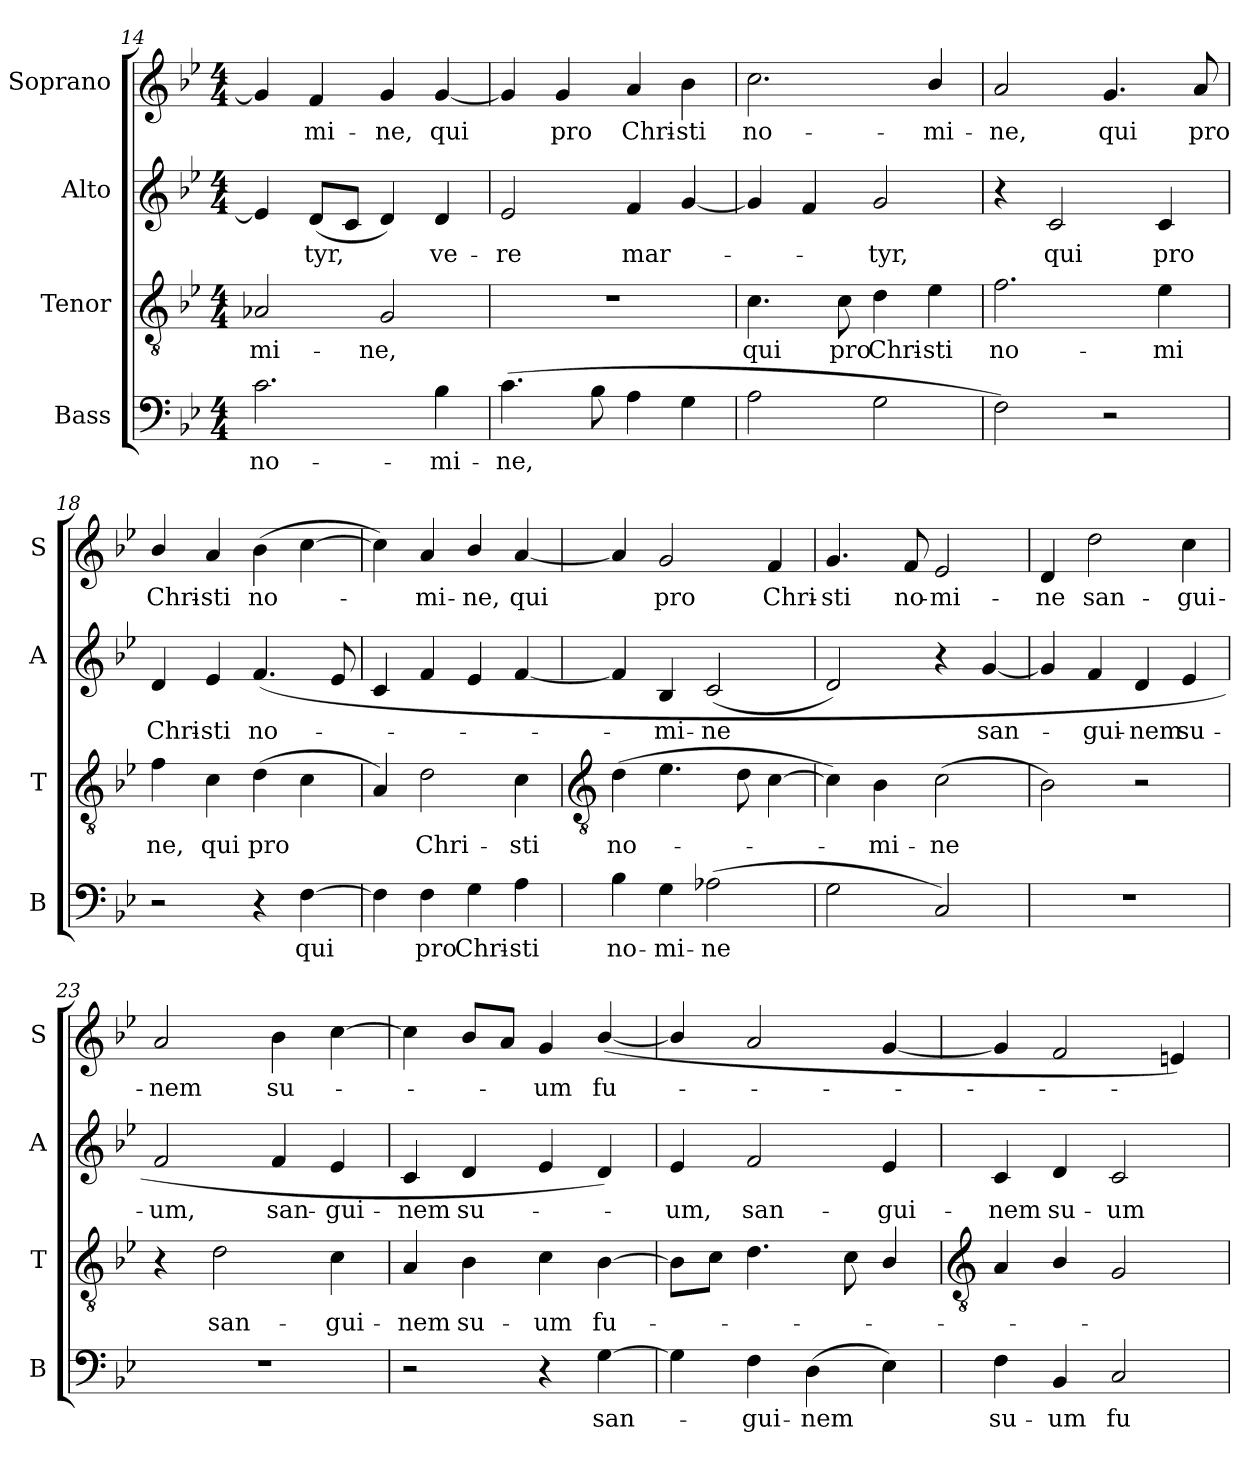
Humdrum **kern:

**kern	**text	**kern	**text	**kern	**text	**kern	**text
*part4	*part4	*part3	*part3	*part2	*part2	*part1	*part1
*staff4	*staff4	*staff3	*staff3	*staff2	*staff2	*staff1	*staff1
*I"Bass	*	*I"Tenor	*	*I"Alto	*	*I"Soprano	*
*I'B	*	*I'T	*	*I'A	*	*I'S	*
!!LO:LB:g=z
*clefF4	*	*clefGv2	*	*clefG2	*	*clefG2	*
*k[b-e-]	*	*k[b-e-]	*	*k[b-e-]	*	*k[b-e-]	*
*B-:	*	*B-:	*	*B-:	*	*B-:	*
*M4/4	*	*M4/4	*	*M4/4	*	*M4/4	*
=14	=14	=14	=14	=14	=14	=14	=14
!	!LO:LY:b	!	!LO:LY:b	!	!	!	!
2.c	no-	2A-X	-mi-	4e-]	.	4g]	.
!	!	!	!	!	!LO:LY:b	!	!LO:LY:b
.	.	.	.	(<8dL	tyr,	4f	mi-
.	.	.	.	8cJ	.	.	.
!	!	!	!LO:LY:b	!	!	!	!LO:LY:b
.	.	2G	-ne,	4d)	.	4g	-ne,
!	!LO:LY:b	!	!	!	!LO:LY:b	!	!LO:LY:b
4B-	-mi-	.	.	4d	ve-	[4g	qui
=15	=15	=15	=15	=15	=15	=15	=15
!	!LO:LY:b	!	!	!	!LO:LY:b	!	!
(>4.c	-ne,	1r	.	2e-	-re	4g]	.
!	!	!	!	!	!	!	!LO:LY:b
.	.	.	.	.	.	4g	pro
8B-	.	.	.	.	.	.	.
!	!	!	!	!	!LO:LY:b	!	!LO:LY:b
4A	.	.	.	4f	mar-	4a	Chri-
!	!	!	!	!	!	!	!LO:LY:b
4G	.	.	.	[4g	.	4b-	-sti
=16	=16	=16	=16	=16	=16	=16	=16
!	!	!	!LO:LY:b	!	!	!	!LO:LY:b
2A	.	4.c	qui	4g]	.	2.cc	no-
.	.	.	.	4f	.	.	.
!	!	!	!LO:LY:b	!	!	!	!
.	.	8c	pro	.	.	.	.
!	!	!	!LO:LY:b	!	!LO:LY:b	!	!
2G	.	4d	Chri-	2g	tyr,	.	.
!	!	!	!LO:LY:b	!	!	!	!LO:LY:b
.	.	4e-	-sti	.	.	4b-/	-mi-
=17	=17	=17	=17	=17	=17	=17	=17
!	!	!	!LO:LY:b	!	!	!	!LO:LY:b
2F)	.	2.f	no-	4r	.	2a	-ne,
!	!	!	!	!	!LO:LY:b	!	!
.	.	.	.	2c	qui	.	.
!	!	!	!	!	!	!	!LO:LY:b
2r	.	.	.	.	.	4.g	qui
!	!	!	!LO:LY:b	!	!LO:LY:b	!	!
.	.	4e-	-mi	4c	pro	.	.
!	!	!	!	!	!	!	!LO:LY:b
.	.	.	.	.	.	8a	pro
=18	=18	=18	=18	=18	=18	=18	=18
!	!	!	!LO:LY:b	!	!LO:LY:b	!	!LO:LY:b
2r	.	4f	ne,	4d	Chri-	4b-/	Chri-
!	!	!	!LO:LY:b	!	!LO:LY:b	!	!LO:LY:b
.	.	4c	qui	4e-	-sti	4a	-sti
!	!	!	!LO:LY:b	!	!LO:LY:b	!	!LO:LY:b
4r	.	(>4d	pro	(<4.f	no-	(>4b-	no-
!	!LO:LY:b	!	!	!	!	!	!
[4F	qui	4c	.	.	.	[4cc	.
.	.	.	.	8e-	.	.	.
=19	=19	=19	=19	=19	=19	=19	=19
4F]	.	4A)	.	4c	.	4cc])	.
!	!LO:LY:b	!	!LO:LY:b	!	!	!	!LO:LY:b
4F	pro	2d	Chri-	4f	.	4a	mi-
!	!LO:LY:b	!	!	!	!	!	!LO:LY:b
4G	Chri-	.	.	4e-	.	4b-/	-ne,
!	!LO:LY:b	!	!LO:LY:b	!	!	!	!LO:LY:b
4A	-sti	4c	-sti	[4f	.	[4a	qui
!!LO:LB:g=z
=20	=20	=20	=20	=20	=20	=20	=20
*	*	*clefGv2	*	*	*	*	*
!	!LO:LY:b	!	!LO:LY:b	!	!	!	!
4B-	no-	(>4d	no-	4f]	.	4a]	.
!	!LO:LY:b	!	!	!	!LO:LY:b	!	!LO:LY:b
4G	-mi-	4.e-	.	4B-	mi-	2g	pro
!	!LO:LY:b	!	!	!	!LO:LY:b	!	!
(>2A-X	-ne	.	.	(<2c	-ne	.	.
.	.	8d	.	.	.	.	.
!	!	!	!	!	!	!	!LO:LY:b
.	.	[4c	.	.	.	4f	Chri-
=21	=21	=21	=21	=21	=21	=21	=21
!	!	!	!	!	!	!	!LO:LY:b
2G	.	4c])	.	2d)	.	4.g	-sti
!	!	!	!LO:LY:b	!	!	!	!
.	.	4B-	mi-	.	.	.	.
!	!	!	!	!	!	!	!LO:LY:b
.	.	.	.	.	.	8f	no-
!	!	!	!LO:LY:b	!	!	!	!LO:LY:b
2C)	.	(>2c	-ne	4r	.	2e-	-mi-
!	!	!	!	!	!LO:LY:b	!	!
.	.	.	.	[4g	san-	.	.
=22	=22	=22	=22	=22	=22	=22	=22
!	!	!	!	!	!	!	!LO:LY:b
1r	.	2B-)	.	4g]	.	4d	-ne
!	!	!	!	!	!LO:LY:b	!	!LO:LY:b
.	.	.	.	4f	gui-	2dd	san-
!	!	!	!	!	!LO:LY:b	!	!
.	.	2r	.	4d	-nem	.	.
!	!	!	!	!	!LO:LY:b	!	!LO:LY:b
.	.	.	.	4e-	su-	4cc	-gui-
=23	=23	=23	=23	=23	=23	=23	=23
!	!	!	!	!	!LO:LY:b	!	!LO:LY:b
1r	.	4r	.	2f	-um,	2a	-nem
!	!	!	!LO:LY:b	!	!	!	!
.	.	2d	san-	.	.	.	.
!	!	!	!	!	!LO:LY:b	!	!LO:LY:b
.	.	.	.	4f	san-	4b-	su-
!	!	!	!LO:LY:b	!	!LO:LY:b	!	!
.	.	4c	-gui-	4e-	-gui-	[4cc	.
=24	=24	=24	=24	=24	=24	=24	=24
!	!	!	!LO:LY:b	!	!LO:LY:b	!	!
2r	.	4A	-nem	4c	-nem	4cc]	.
!	!	!	!LO:LY:b	!	!LO:LY:b	!	!
.	.	4B-	su-	4d	su-	8b-L	.
.	.	.	.	.	.	8aJ	.
!	!	!	!LO:LY:b	!	!	!	!LO:LY:b
4r	.	4c	-um	4e-	.	4g	um
!	!LO:LY:b	!	!LO:LY:b	!	!	!	!LO:LY:b
[4G	san-	[4B-	fu-	4d)	.	(<[4b-/	fu-
=25	=25	=25	=25	=25	=25	=25	=25
!	!	!	!	!	!LO:LY:b	!	!
4G]	.	8B-L]	.	4e-	um,	4b-/]	.
.	.	8cJ	.	.	.	.	.
!	!LO:LY:b	!	!	!	!LO:LY:b	!	!
4F	gui-	4.d	.	2f	san-	2a	.
!	!LO:LY:b	!	!	!	!	!	!
(>4D	-nem	.	.	.	.	.	.
.	.	8c	.	.	.	.	.
!	!	!	!	!	!LO:LY:b	!	!
4E-)	.	4B-/	.	4e-	-gui-	[4g	.
!!LO:LB:g=z
=26	=26	=26	=26	=26	=26	=26	=26
*	*	*clefGv2	*	*	*	*	*
!	!LO:LY:b	!	!	!	!LO:LY:b	!	!
4F	su-	4A	.	4c	-nem	4g]	.
!	!LO:LY:b	!	!	!	!LO:LY:b	!	!
4BB-	-um	4B-/	.	4d	su-	2f	.
!	!LO:LY:b	!	!	!	!LO:LY:b	!	!
2C	fu-	2G	.	2c	-um	.	.
.	.	.	.	.	.	4en)	.
=	=	=	=	=	=	=	=
*-	*-	*-	*-	*-	*-	*-	*-
